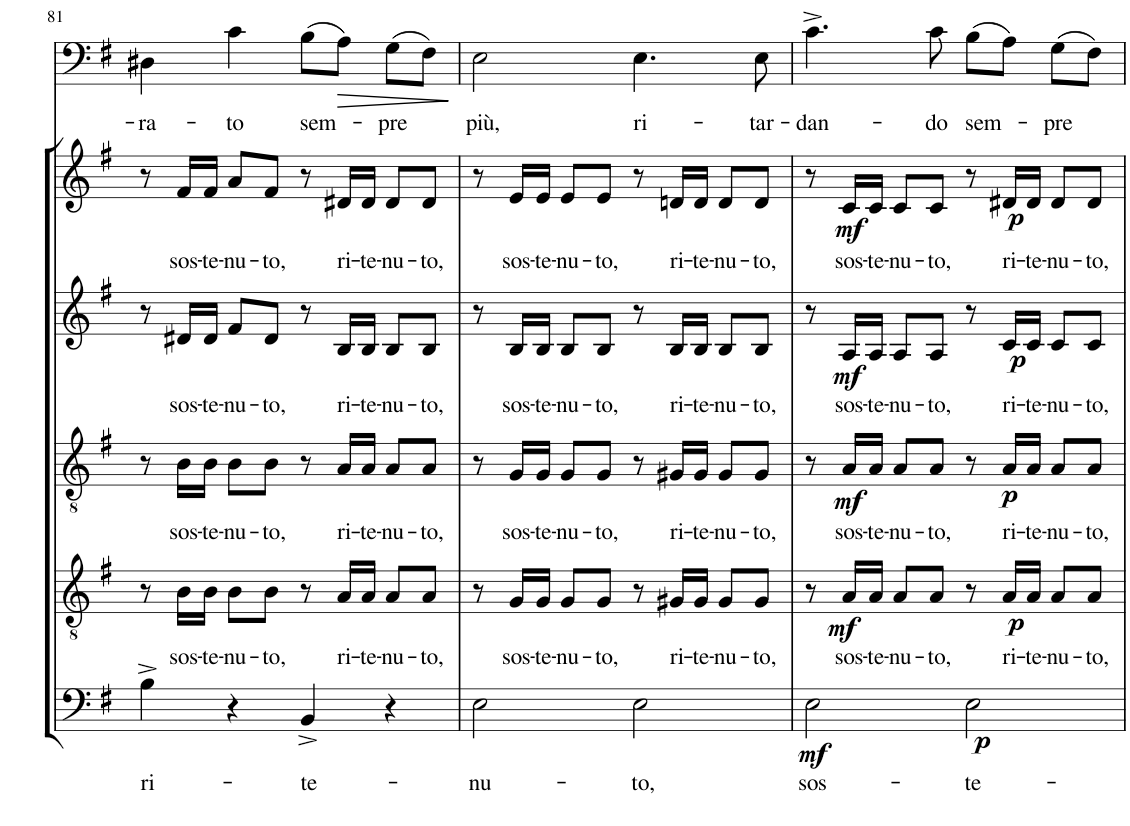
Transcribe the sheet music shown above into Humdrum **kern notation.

**kern	**text	**dynam	**kern	**text	**dynam	**kern	**text	**dynam	**kern	**text	**dynam	**kern	**text	**dynam	**kern	**text	**dynam
*part6	*part6	*part6	*part5	*part5	*part5	*part4	*part4	*part4	*part3	*part3	*part3	*part2	*part2	*part2	*part1	*part1	*part1
*staff6	*staff6	*staff6	*staff5	*staff5	*staff5	*staff4	*staff4	*staff4	*staff3	*staff3	*staff3	*staff2	*staff2	*staff2	*staff1	*staff1	*staff1
*I"Bassi	*	*	*I"Tenori II	*	*	*I"Tenori I	*	*	*I"Contralti	*	*	*I"Soprani	*	*	*I"Baritono solista	*	*
!!LO:PB:g=z
*clefF4	*	*	*clefGv2	*	*	*clefGv2	*	*	*clefG2	*	*	*clefG2	*	*	*clefF4	*	*
*	*	*	*	*	*	*	*	*	*	*	*	*Trd1c2	*	*	*	*	*
*k[f#]	*	*	*k[f#]	*	*	*k[f#]	*	*	*k[f#]	*	*	*k[f#]	*	*	*k[f#]	*	*
*G:	*	*	*G:	*	*	*G:	*	*	*G:	*	*	*G:	*	*	*G:	*	*
*M4/4	*	*	*M4/4	*	*	*M4/4	*	*	*M4/4	*	*	*M4/4	*	*	*M4/4	*	*
=81	=81	=81	=81	=81	=81	=81	=81	=81	=81	=81	=81	=81	=81	=81	=81	=81	=81
!	!LO:LY:b	!	!	!	!	!	!	!	!	!	!	!	!	!	!	!LO:LY:b	!
4B^\	ri-	.	8r	.	.	8r	.	.	8r	.	.	8r	.	.	4D#X\	-ra-	.
!	!	!	!	!LO:LY:b	!	!	!LO:LY:b	!	!	!LO:LY:b	!	!	!LO:LY:b	!	!	!	!
.	.	.	16B\LL	sos-	.	16B\LL	sos-	.	16d#X/LL	sos-	.	16f#/LL	sos-	.	.	.	.
!	!	!	!	!LO:LY:b	!	!	!LO:LY:b	!	!	!LO:LY:b	!	!	!LO:LY:b	!	!	!	!
.	.	.	16B\JJ	-te-	.	16B\JJ	-te-	.	16d#/JJ	-te-	.	16f#/JJ	-te-	.	.	.	.
!	!	!	!	!LO:LY:b	!	!	!LO:LY:b	!	!	!LO:LY:b	!	!	!LO:LY:b	!	!	!LO:LY:b	!
4r	.	.	8B\L	-nu-	.	8B\L	-nu-	.	8f#/L	-nu-	.	8a/L	-nu-	.	4c\	-to	.
!	!	!	!	!LO:LY:b	!	!	!LO:LY:b	!	!	!LO:LY:b	!	!	!LO:LY:b	!	!	!	!
.	.	.	8B\J	-to,	.	8B\J	-to,	.	8d#/J	-to,	.	8f#/J	-to,	.	.	.	.
!	!LO:LY:b	!	!	!	!	!	!	!	!	!	!	!	!	!	!	!LO:LY:b	!
4BB^/	-te-	.	8r	.	.	8r	.	.	8r	.	.	8r	.	.	(8B\L	sem-	.
!	!	!	!	!LO:LY:b	!	!	!LO:LY:b	!	!	!LO:LY:b	!	!	!LO:LY:b	!	!	!	!LO:HP:b
.	.	.	16A/LL	ri-	.	16A/LL	ri-	.	16B/LL	ri-	.	16d#X/LL	ri-	.	8A\J)	.	>
!	!	!	!	!LO:LY:b	!	!	!LO:LY:b	!	!	!LO:LY:b	!	!	!LO:LY:b	!	!	!	!
.	.	.	16A/JJ	-te-	.	16A/JJ	-te-	.	16B/JJ	-te-	.	16d#/JJ	-te-	.	.	.	.
!	!	!	!	!LO:LY:b	!	!	!LO:LY:b	!	!	!LO:LY:b	!	!	!LO:LY:b	!	!	!LO:LY:b	!
4r	.	.	8A/L	-nu-	.	8A/L	-nu-	.	8B/L	-nu-	.	8d#/L	-nu-	.	(8G\L	-pre	.
!	!	!	!	!LO:LY:b	!	!	!LO:LY:b	!	!	!LO:LY:b	!	!	!LO:LY:b	!	!	!	!
.	.	.	8A/J	-to,	.	8A/J	-to,	.	8B/J	-to,	.	8d#/J	-to,	.	8F#\J)	.	.
.	.	.	.	.	.	.	.	.	.	.	.	.	.	.	.	.	]
=82	=82	=82	=82	=82	=82	=82	=82	=82	=82	=82	=82	=82	=82	=82	=82	=82	=82
!	!LO:LY:b	!	!	!	!	!	!	!	!	!	!	!	!	!	!	!LO:LY:b	!
2E\	-nu-	.	8r	.	.	8r	.	.	8r	.	.	8r	.	.	2E\	più,	.
!	!	!	!	!LO:LY:b	!	!	!LO:LY:b	!	!	!LO:LY:b	!	!	!LO:LY:b	!	!	!	!
.	.	.	16G/LL	sos-	.	16G/LL	sos-	.	16B/LL	sos-	.	16e/LL	sos-	.	.	.	.
!	!	!	!	!LO:LY:b	!	!	!LO:LY:b	!	!	!LO:LY:b	!	!	!LO:LY:b	!	!	!	!
.	.	.	16G/JJ	-te-	.	16G/JJ	-te-	.	16B/JJ	-te-	.	16e/JJ	-te-	.	.	.	.
!	!	!	!	!LO:LY:b	!	!	!LO:LY:b	!	!	!LO:LY:b	!	!	!LO:LY:b	!	!	!	!
.	.	.	8G/L	-nu-	.	8G/L	-nu-	.	8B/L	-nu-	.	8e/L	-nu-	.	.	.	.
!	!	!	!	!LO:LY:b	!	!	!LO:LY:b	!	!	!LO:LY:b	!	!	!LO:LY:b	!	!	!	!
.	.	.	8G/J	-to,	.	8G/J	-to,	.	8B/J	-to,	.	8e/J	-to,	.	.	.	.
!	!LO:LY:b	!	!	!	!	!	!	!	!	!	!	!	!	!	!	!LO:LY:b	!
2E\	-to,	.	8r	.	.	8r	.	.	8r	.	.	8r	.	.	4.E\	ri-	.
!	!	!	!	!LO:LY:b	!	!	!LO:LY:b	!	!	!LO:LY:b	!	!	!LO:LY:b	!	!	!	!
.	.	.	16G#X/LL	ri-	.	16G#X/LL	ri-	.	16B/LL	ri-	.	16dn/LL	ri-	.	.	.	.
!	!	!	!	!LO:LY:b	!	!	!LO:LY:b	!	!	!LO:LY:b	!	!	!LO:LY:b	!	!	!	!
.	.	.	16G#/JJ	-te-	.	16G#/JJ	-te-	.	16B/JJ	-te-	.	16d/JJ	-te-	.	.	.	.
!	!	!	!	!LO:LY:b	!	!	!LO:LY:b	!	!	!LO:LY:b	!	!	!LO:LY:b	!	!	!	!
.	.	.	8G#/L	-nu-	.	8G#/L	-nu-	.	8B/L	-nu-	.	8d/L	-nu-	.	.	.	.
!	!	!	!	!LO:LY:b	!	!	!LO:LY:b	!	!	!LO:LY:b	!	!	!LO:LY:b	!	!	!LO:LY:b	!
.	.	.	8G#/J	-to,	.	8G#/J	-to,	.	8B/J	-to,	.	8d/J	-to,	.	8E\	-tar-	.
=83	=83	=83	=83	=83	=83	=83	=83	=83	=83	=83	=83	=83	=83	=83	=83	=83	=83
!	!LO:LY:b	!LO:DY:b	!	!	!	!	!	!	!	!	!	!	!	!	!	!LO:LY:b	!
2E\	sos-	mf	8r	.	.	8r	.	.	8r	.	.	8r	.	.	4.c^\	-dan-	.
!	!	!	!	!LO:LY:b	!LO:DY:b	!	!LO:LY:b	!LO:DY:b	!	!LO:LY:b	!LO:DY:b	!	!LO:LY:b	!LO:DY:b	!	!	!
.	.	.	16A/LL	sos-	mf	16A/LL	sos-	mf	16A/LL	sos-	mf	16c/LL	sos-	mf	.	.	.
!	!	!	!	!LO:LY:b	!	!	!LO:LY:b	!	!	!LO:LY:b	!	!	!LO:LY:b	!	!	!	!
.	.	.	16A/JJ	-te-	.	16A/JJ	-te-	.	16A/JJ	-te-	.	16c/JJ	-te-	.	.	.	.
!	!	!	!	!LO:LY:b	!	!	!LO:LY:b	!	!	!LO:LY:b	!	!	!LO:LY:b	!	!	!	!
.	.	.	8A/L	-nu-	.	8A/L	-nu-	.	8A/L	-nu-	.	8c/L	-nu-	.	.	.	.
!	!	!	!	!LO:LY:b	!	!	!LO:LY:b	!	!	!LO:LY:b	!	!	!LO:LY:b	!	!	!LO:LY:b	!
.	.	.	8A/J	-to,	.	8A/J	-to,	.	8A/J	-to,	.	8c/J	-to,	.	8c\	-do	.
!	!LO:LY:b	!LO:DY:b	!	!	!	!	!	!	!	!	!	!	!	!	!	!LO:LY:b	!
2E\	-te-	p	8r	.	.	8r	.	.	8r	.	.	8r	.	.	(8B\L	sem-	.
!	!	!	!	!LO:LY:b	!LO:DY:b	!	!LO:LY:b	!LO:DY:b	!	!LO:LY:b	!LO:DY:b	!	!LO:LY:b	!LO:DY:b	!	!	!
.	.	.	16A/LL	ri-	p	16A/LL	ri-	p	16c/LL	ri-	p	16d#X/LL	ri-	p	8A\J)	.	.
!	!	!	!	!LO:LY:b	!	!	!LO:LY:b	!	!	!LO:LY:b	!	!	!LO:LY:b	!	!	!	!
.	.	.	16A/JJ	-te-	.	16A/JJ	-te-	.	16c/JJ	-te-	.	16d#/JJ	-te-	.	.	.	.
!	!	!	!	!LO:LY:b	!	!	!LO:LY:b	!	!	!LO:LY:b	!	!	!LO:LY:b	!	!	!LO:LY:b	!
.	.	.	8A/L	-nu-	.	8A/L	-nu-	.	8c/L	-nu-	.	8d#/L	-nu-	.	(8G\L	-pre	.
!	!	!	!	!LO:LY:b	!	!	!LO:LY:b	!	!	!LO:LY:b	!	!	!LO:LY:b	!	!	!	!
.	.	.	8A/J	-to,	.	8A/J	-to,	.	8c/J	-to,	.	8d#/J	-to,	.	8F#\J)	.	.
=	=	=	=	=	=	=	=	=	=	=	=	=	=	=	=	=	=
*-	*-	*-	*-	*-	*-	*-	*-	*-	*-	*-	*-	*-	*-	*-	*-	*-	*-
